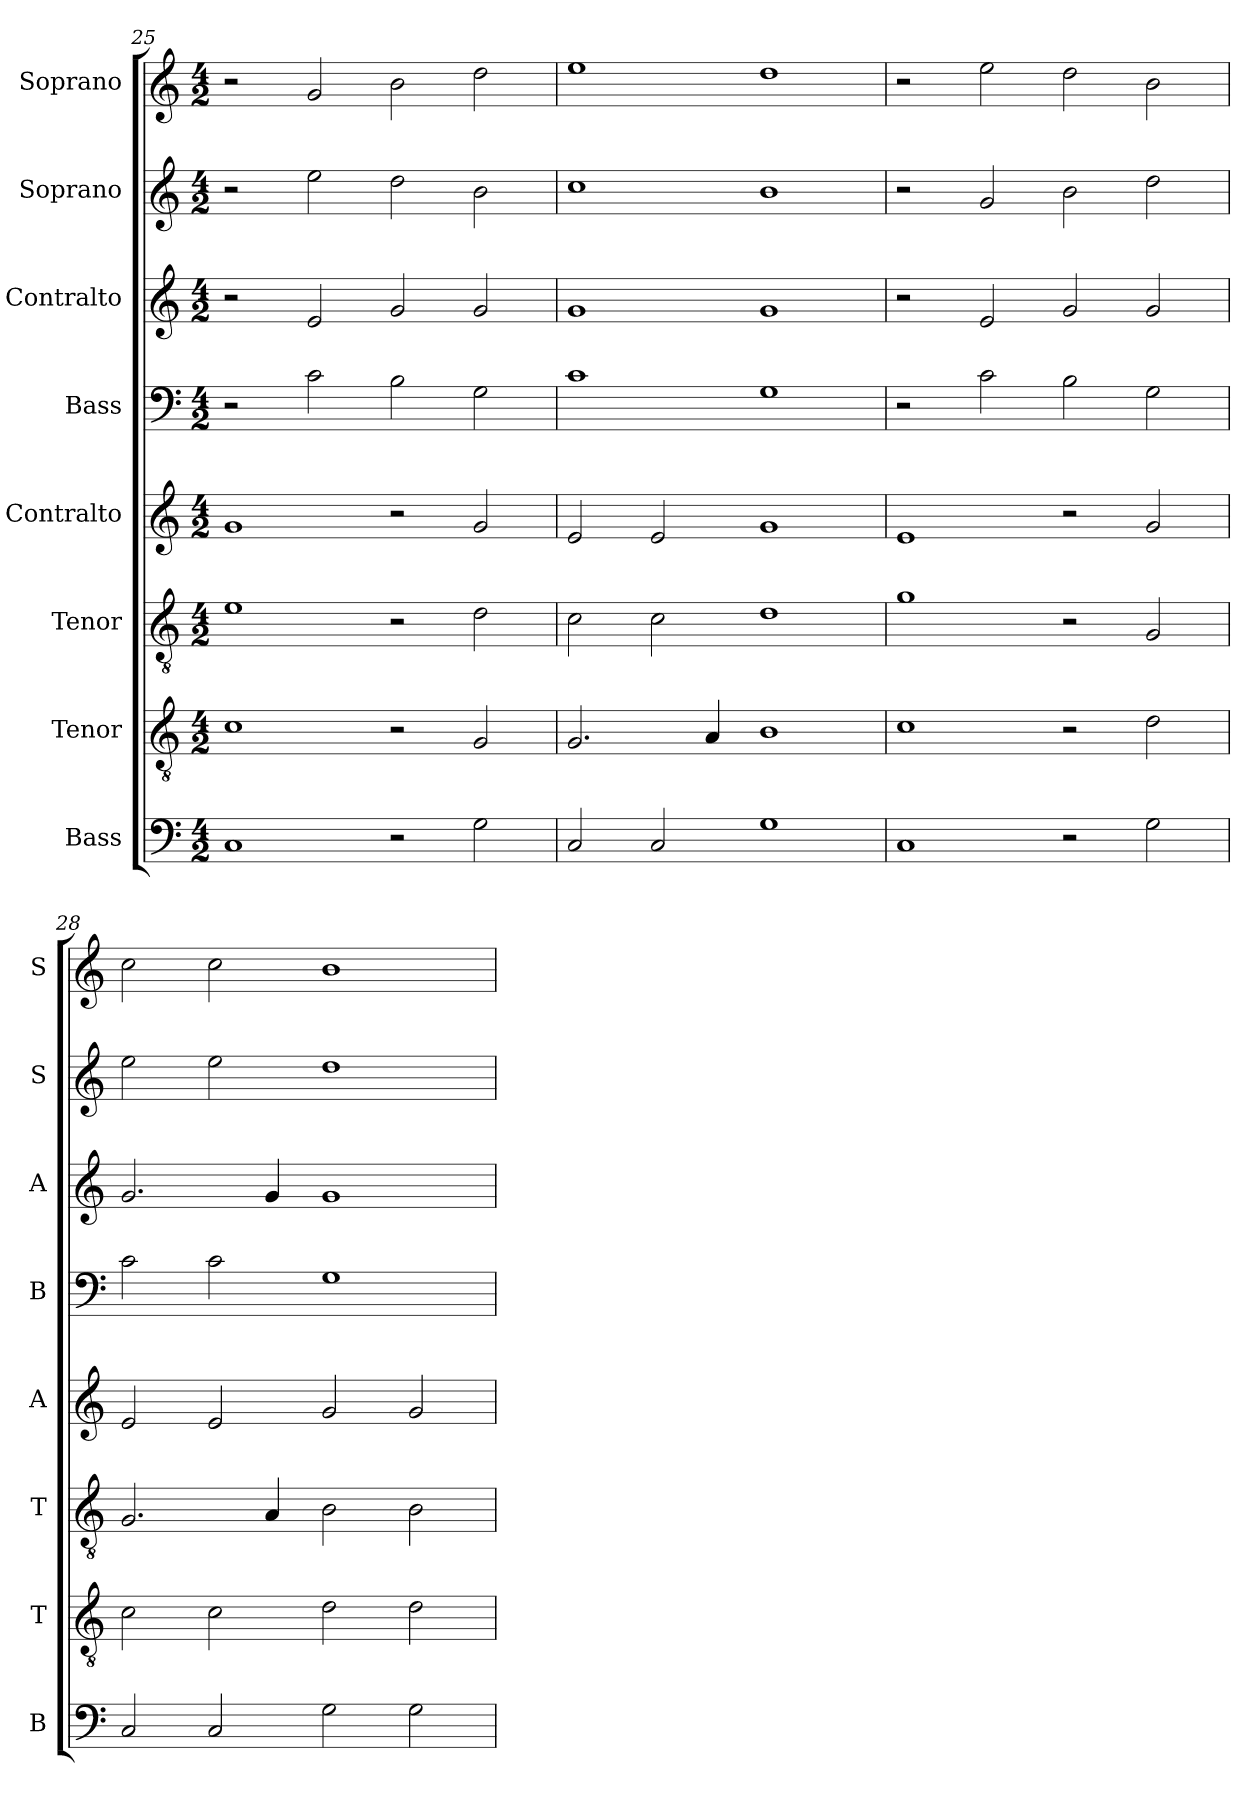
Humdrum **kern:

**kern	**kern	**kern	**kern	**kern	**kern	**kern	**kern
*part8	*part7	*part6	*part5	*part4	*part3	*part2	*part1
*staff8	*staff7	*staff6	*staff5	*staff4	*staff3	*staff2	*staff1
*I"Bass	*I"Tenor	*I"Tenor	*I"Contralto	*I"Bass	*I"Contralto	*I"Soprano	*I"Soprano
*I'B	*I'T	*I'T	*I'A	*I'B	*I'A	*I'S	*I'S
*clefF4	*clefGv2	*clefGv2	*clefG2	*clefF4	*clefG2	*clefG2	*clefG2
*k[]	*k[]	*k[]	*k[]	*k[]	*k[]	*k[]	*k[]
*G:mix	*G:mix	*G:mix	*G:mix	*G:mix	*G:mix	*G:mix	*G:mix
*M4/2	*M4/2	*M4/2	*M4/2	*M4/2	*M4/2	*M4/2	*M4/2
=25	=25	=25	=25	=25	=25	=25	=25
1C	1c	1e	1g	2r	2r	2r	2r
.	.	.	.	2c	2e	2ee	2g
2r	2r	2r	2r	2B	2g	2dd	2b
2G	2G	2d	2g	2G	2g	2b	2dd
=26	=26	=26	=26	=26	=26	=26	=26
2C	2.G	2c	2e	1c	1g	1cc	1ee
2C	.	2c	2e	.	.	.	.
.	4A	.	.	.	.	.	.
1G	1B	1d	1g	1G	1g	1b	1dd
=27	=27	=27	=27	=27	=27	=27	=27
1C	1c	1g	1e	2r	2r	2r	2r
.	.	.	.	2c	2e	2g	2ee
2r	2r	2r	2r	2B	2g	2b	2dd
2G	2d	2G	2g	2G	2g	2dd	2b
=28	=28	=28	=28	=28	=28	=28	=28
2C	2c	2.G	2e	2c	2.g	2ee	2cc
2C	2c	.	2e	2c	.	2ee	2cc
.	.	4A	.	.	4g	.	.
2G	2d	2B	2g	1G	1g	1dd	1b
2G	2d	2B	2g	.	.	.	.
=	=	=	=	=	=	=	=
*-	*-	*-	*-	*-	*-	*-	*-
